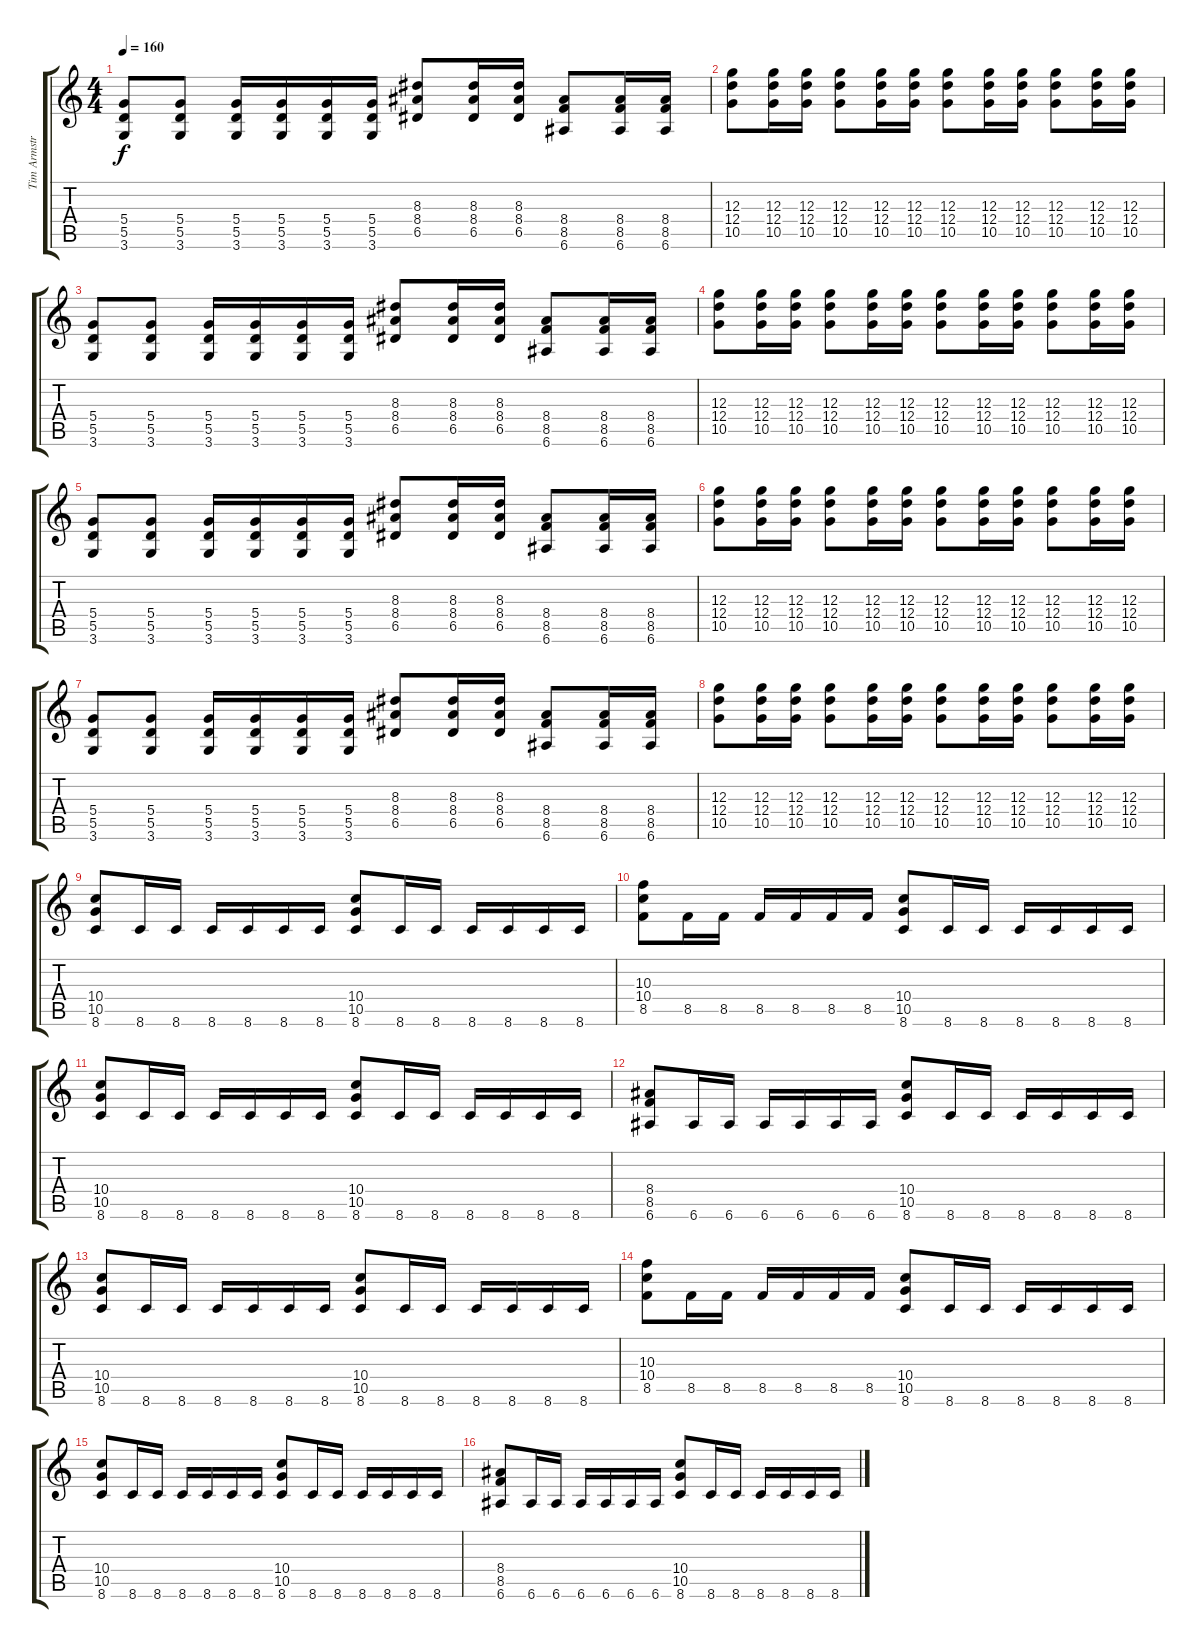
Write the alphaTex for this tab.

\track ("Tim Armstrong" "Tim Armstr") {instrument distortionguitar}
\staff {score tabs}
\tuning (E4 B3 G3 D3 A2 E2) {hide}
\ts (4 4)
\tempo 160
\clef g2
\ks c
(5.4 5.5 3.6).8{dy f instrument distortionguitar} (5.4 5.5 3.6).8 (5.4 5.5 3.6).16 (5.4 5.5 3.6).16 (5.4 5.5 3.6).16 (5.4 5.5 3.6).16 (8.3 8.4 6.5).8 (8.3 8.4 6.5).16 (8.3 8.4 6.5).16 (8.4 8.5 6.6).8 (8.4 8.5 6.6).16 (8.4 8.5 6.6).16 |
(12.3 12.4 10.5).8 (12.3 12.4 10.5).16 (12.3 12.4 10.5).16 (12.3 12.4 10.5).8 (12.3 12.4 10.5).16 (12.3 12.4 10.5).16 (12.3 12.4 10.5).8 (12.3 12.4 10.5).16 (12.3 12.4 10.5).16 (12.3 12.4 10.5).8 (12.3 12.4 10.5).16 (12.3 12.4 10.5).16 |
(5.4 5.5 3.6).8 (5.4 5.5 3.6).8 (5.4 5.5 3.6).16 (5.4 5.5 3.6).16 (5.4 5.5 3.6).16 (5.4 5.5 3.6).16 (8.3 8.4 6.5).8 (8.3 8.4 6.5).16 (8.3 8.4 6.5).16 (8.4 8.5 6.6).8 (8.4 8.5 6.6).16 (8.4 8.5 6.6).16 |
(12.3 12.4 10.5).8 (12.3 12.4 10.5).16 (12.3 12.4 10.5).16 (12.3 12.4 10.5).8 (12.3 12.4 10.5).16 (12.3 12.4 10.5).16 (12.3 12.4 10.5).8 (12.3 12.4 10.5).16 (12.3 12.4 10.5).16 (12.3 12.4 10.5).8 (12.3 12.4 10.5).16 (12.3 12.4 10.5).16 |
(5.4 5.5 3.6).8 (5.4 5.5 3.6).8 (5.4 5.5 3.6).16 (5.4 5.5 3.6).16 (5.4 5.5 3.6).16 (5.4 5.5 3.6).16 (8.3 8.4 6.5).8 (8.3 8.4 6.5).16 (8.3 8.4 6.5).16 (8.4 8.5 6.6).8 (8.4 8.5 6.6).16 (8.4 8.5 6.6).16 |
(12.3 12.4 10.5).8 (12.3 12.4 10.5).16 (12.3 12.4 10.5).16 (12.3 12.4 10.5).8 (12.3 12.4 10.5).16 (12.3 12.4 10.5).16 (12.3 12.4 10.5).8 (12.3 12.4 10.5).16 (12.3 12.4 10.5).16 (12.3 12.4 10.5).8 (12.3 12.4 10.5).16 (12.3 12.4 10.5).16 |
(5.4 5.5 3.6).8 (5.4 5.5 3.6).8 (5.4 5.5 3.6).16 (5.4 5.5 3.6).16 (5.4 5.5 3.6).16 (5.4 5.5 3.6).16 (8.3 8.4 6.5).8 (8.3 8.4 6.5).16 (8.3 8.4 6.5).16 (8.4 8.5 6.6).8 (8.4 8.5 6.6).16 (8.4 8.5 6.6).16 |
(12.3 12.4 10.5).8 (12.3 12.4 10.5).16 (12.3 12.4 10.5).16 (12.3 12.4 10.5).8 (12.3 12.4 10.5).16 (12.3 12.4 10.5).16 (12.3 12.4 10.5).8 (12.3 12.4 10.5).16 (12.3 12.4 10.5).16 (12.3 12.4 10.5).8 (12.3 12.4 10.5).16 (12.3 12.4 10.5).16 |
(10.4 10.5 8.6).8 8.6.16 8.6.16 8.6.16 8.6.16 8.6.16 8.6.16 (10.4 10.5 8.6).8 8.6.16 8.6.16 8.6.16 8.6.16 8.6.16 8.6.16 |
(10.3 10.4 8.5).8 8.5.16 8.5.16 8.5.16 8.5.16 8.5.16 8.5.16 (10.4 10.5 8.6).8 8.6.16 8.6.16 8.6.16 8.6.16 8.6.16 8.6.16 |
(10.4 10.5 8.6).8 8.6.16 8.6.16 8.6.16 8.6.16 8.6.16 8.6.16 (10.4 10.5 8.6).8 8.6.16 8.6.16 8.6.16 8.6.16 8.6.16 8.6.16 |
(8.4 8.5 6.6).8 6.6.16 6.6.16 6.6.16 6.6.16 6.6.16 6.6.16 (10.4 10.5 8.6).8 8.6.16 8.6.16 8.6.16 8.6.16 8.6.16 8.6.16 |
(10.4 10.5 8.6).8 8.6.16 8.6.16 8.6.16 8.6.16 8.6.16 8.6.16 (10.4 10.5 8.6).8 8.6.16 8.6.16 8.6.16 8.6.16 8.6.16 8.6.16 |
(10.3 10.4 8.5).8 8.5.16 8.5.16 8.5.16 8.5.16 8.5.16 8.5.16 (10.4 10.5 8.6).8 8.6.16 8.6.16 8.6.16 8.6.16 8.6.16 8.6.16 |
(10.4 10.5 8.6).8 8.6.16 8.6.16 8.6.16 8.6.16 8.6.16 8.6.16 (10.4 10.5 8.6).8 8.6.16 8.6.16 8.6.16 8.6.16 8.6.16 8.6.16 |
(8.4 8.5 6.6).8 6.6.16 6.6.16 6.6.16 6.6.16 6.6.16 6.6.16 (10.4 10.5 8.6).8 8.6.16 8.6.16 8.6.16 8.6.16 8.6.16 8.6.16
